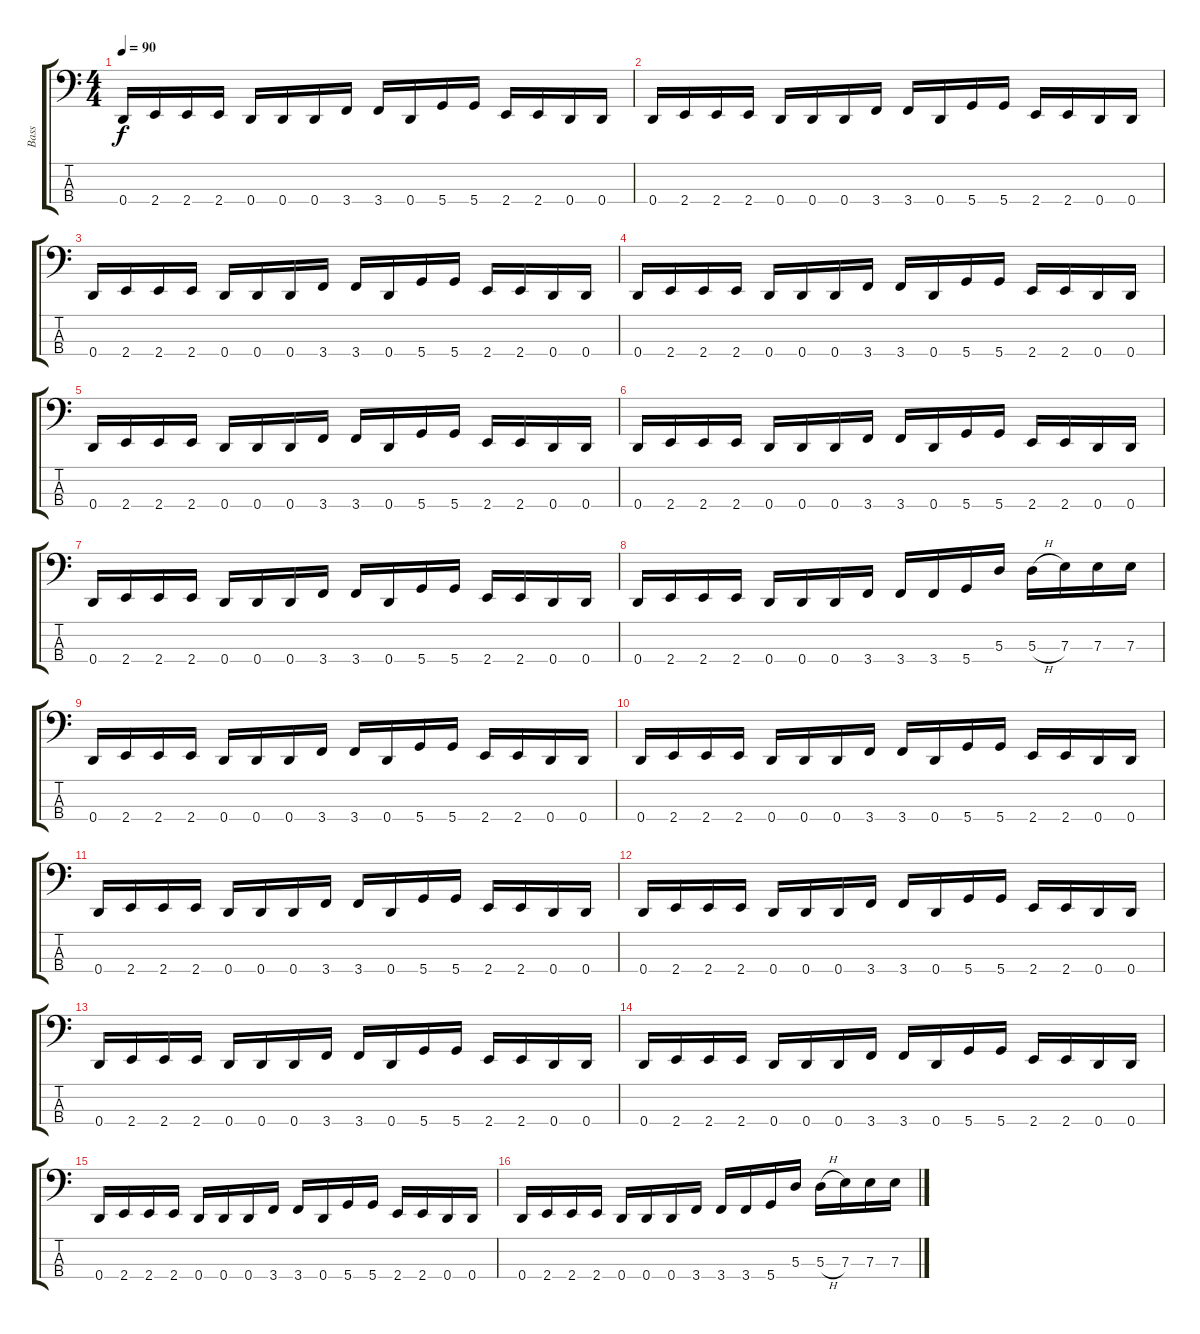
\track ("Bass" "Bass") {instrument electricbasspick}
\staff {score tabs}
\tuning (G2 D2 A1 D1) {hide}
\ts (4 4)
\tempo 90
\clef f4
\ks c
0.4.16{dy f} 2.4.16 2.4.16 2.4.16 0.4.16 0.4.16 0.4.16 3.4.16 3.4.16 0.4.16 5.4.16 5.4.16 2.4.16 2.4.16 0.4.16 0.4.16 |
0.4.16 2.4.16 2.4.16 2.4.16 0.4.16 0.4.16 0.4.16 3.4.16 3.4.16 0.4.16 5.4.16 5.4.16 2.4.16 2.4.16 0.4.16 0.4.16 |
0.4.16 2.4.16 2.4.16 2.4.16 0.4.16 0.4.16 0.4.16 3.4.16 3.4.16 0.4.16 5.4.16 5.4.16 2.4.16 2.4.16 0.4.16 0.4.16 |
0.4.16 2.4.16 2.4.16 2.4.16 0.4.16 0.4.16 0.4.16 3.4.16 3.4.16 0.4.16 5.4.16 5.4.16 2.4.16 2.4.16 0.4.16 0.4.16 |
0.4.16 2.4.16 2.4.16 2.4.16 0.4.16 0.4.16 0.4.16 3.4.16 3.4.16 0.4.16 5.4.16 5.4.16 2.4.16 2.4.16 0.4.16 0.4.16 |
0.4.16 2.4.16 2.4.16 2.4.16 0.4.16 0.4.16 0.4.16 3.4.16 3.4.16 0.4.16 5.4.16 5.4.16 2.4.16 2.4.16 0.4.16 0.4.16 |
0.4.16 2.4.16 2.4.16 2.4.16 0.4.16 0.4.16 0.4.16 3.4.16 3.4.16 0.4.16 5.4.16 5.4.16 2.4.16 2.4.16 0.4.16 0.4.16 |
0.4.16 2.4.16 2.4.16 2.4.16 0.4.16 0.4.16 0.4.16 3.4.16 3.4.16 3.4.16 5.4.16 5.3.16 5.3{h}.16 7.3.16 7.3.16 7.3.16 |
0.4.16 2.4.16 2.4.16 2.4.16 0.4.16 0.4.16 0.4.16 3.4.16 3.4.16 0.4.16 5.4.16 5.4.16 2.4.16 2.4.16 0.4.16 0.4.16 |
0.4.16 2.4.16 2.4.16 2.4.16 0.4.16 0.4.16 0.4.16 3.4.16 3.4.16 0.4.16 5.4.16 5.4.16 2.4.16 2.4.16 0.4.16 0.4.16 |
0.4.16 2.4.16 2.4.16 2.4.16 0.4.16 0.4.16 0.4.16 3.4.16 3.4.16 0.4.16 5.4.16 5.4.16 2.4.16 2.4.16 0.4.16 0.4.16 |
0.4.16 2.4.16 2.4.16 2.4.16 0.4.16 0.4.16 0.4.16 3.4.16 3.4.16 0.4.16 5.4.16 5.4.16 2.4.16 2.4.16 0.4.16 0.4.16 |
0.4.16 2.4.16 2.4.16 2.4.16 0.4.16 0.4.16 0.4.16 3.4.16 3.4.16 0.4.16 5.4.16 5.4.16 2.4.16 2.4.16 0.4.16 0.4.16 |
0.4.16 2.4.16 2.4.16 2.4.16 0.4.16 0.4.16 0.4.16 3.4.16 3.4.16 0.4.16 5.4.16 5.4.16 2.4.16 2.4.16 0.4.16 0.4.16 |
0.4.16 2.4.16 2.4.16 2.4.16 0.4.16 0.4.16 0.4.16 3.4.16 3.4.16 0.4.16 5.4.16 5.4.16 2.4.16 2.4.16 0.4.16 0.4.16 |
0.4.16 2.4.16 2.4.16 2.4.16 0.4.16 0.4.16 0.4.16 3.4.16 3.4.16 3.4.16 5.4.16 5.3.16 5.3{h}.16 7.3.16 7.3.16 7.3.16
